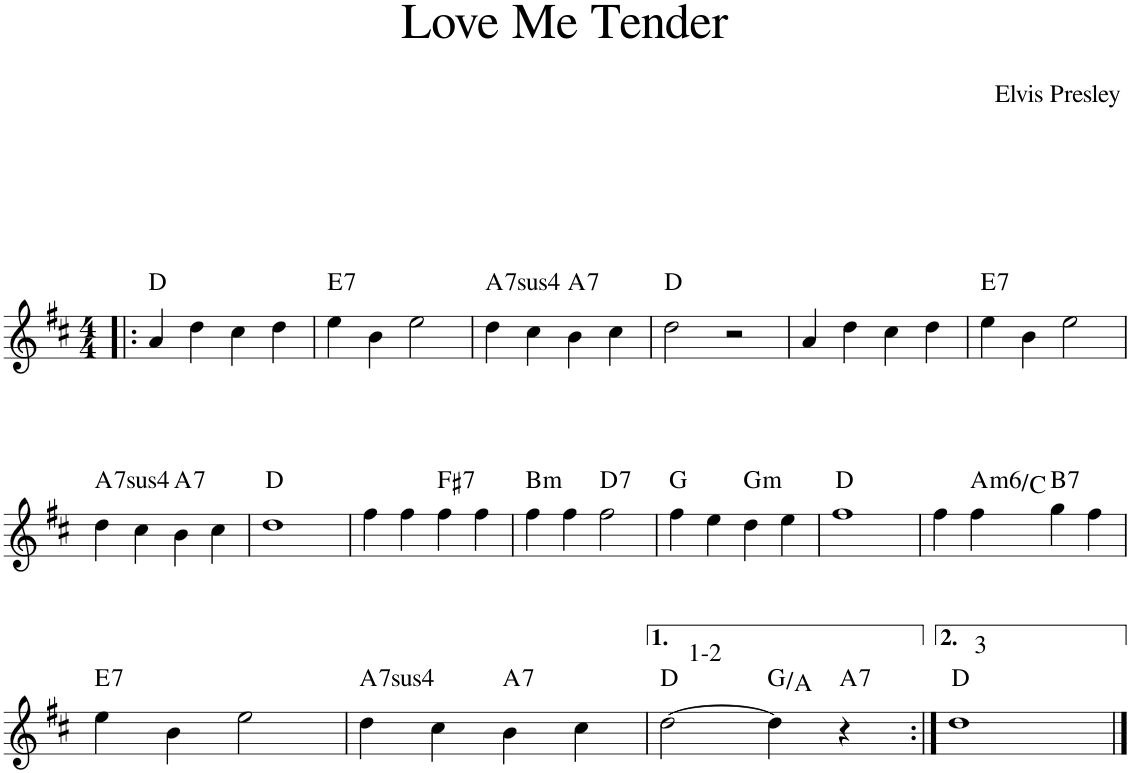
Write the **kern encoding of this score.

**kern	**harte
*part1	*part1
*staff1	*
*I"Piano	*
*I'Pno.	*
*clefG2	*
*k[f#c#]	*
*M4/4	*
=1!|:	=1!|:
4a/	D:maj
4dd\	.
4cc#\	.
4dd\	.
=2	=2
!	!LO:H:kt=7
4ee\	E:7
4b\	.
2ee\	.
=3	=3
!	!LO:H:kt=74
4dd\	A:sus4(7)
4cc#\	.
!	!LO:H:kt=7
4b\	A:7
4cc#\	.
=4	=4
2dd\	D:maj
2r	.
=5	=5
4a/	.
4dd\	.
4cc#\	.
4dd\	.
=6	=6
!	!LO:H:kt=7
4ee\	E:7
4b\	.
2ee\	.
!!LO:LB:g=z
=7	=7
!	!LO:H:kt=74
4dd\	A:sus4(7)
4cc#\	.
!	!LO:H:kt=7
4b\	A:7
4cc#\	.
=8	=8
1dd	D:maj
=9	=9
4ff#\	.
4ff#\	.
!	!LO:H:kt=7
4ff#\	F#:7
4ff#\	.
=10	=10
!	!LO:H:kt=m
4ff#\	B:min
4ff#\	.
!	!LO:H:kt=7
2ff#\	D:7
=11	=11
4ff#\	G:maj
4ee\	.
!	!LO:H:kt=m
4dd\	G:min
4ee\	.
=12	=12
1ff#	D:maj
=13	=13
4ff#\	.
!	!LO:H:kt=m6
4ff#\	A:min6/b3
!	!LO:H:kt=7
4gg\	B:7
4ff#\	.
!!LO:LB:g=z
=14	=14
!	!LO:H:kt=7
4ee\	E:7
4b\	.
2ee\	.
=15	=15
!	!LO:H:kt=74
4dd\	A:sus4(7)
4cc#\	.
!	!LO:H:kt=7
4b\	A:7
4cc#\	.
=16	=16
!	!LO:H:n=1:kt=1-2
[2dd\	N D:maj
4dd\]	G:maj/2
!	!LO:H:kt=7
4r	A:7
=17:|!	=17:|!
!	!LO:H:n=1:kt=3
1dd	N D:maj
==	==
*-	*-
